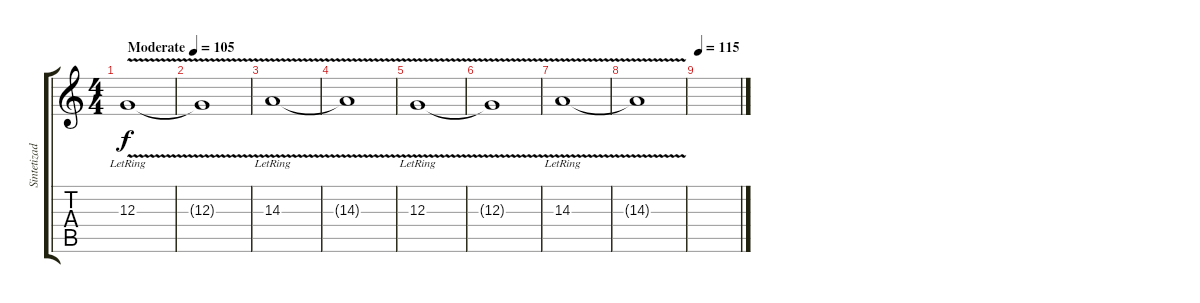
\track ("Sintetizador" "Sintetizad") {instrument lead3calliope}
\staff {score tabs}
\tuning (E4 B3 G3 D3 A2 E2) {hide}
\ts (4 4)
\tempo (105 "Moderate")
\clef g2
\ks c
12.3{v lr}.1{dy f instrument lead3calliope} |
12.3{t}.1 |
14.3{v lr}.1 |
14.3{t}.1 |
12.3{v lr}.1 |
12.3{t}.1 |
14.3{v lr}.1 |
14.3{t}.1 |
\tempo 115
